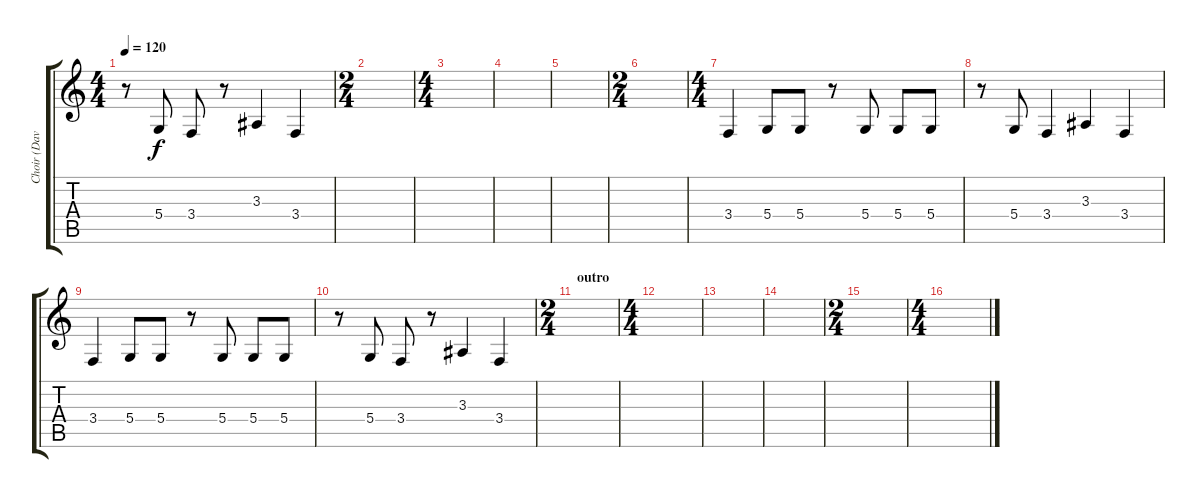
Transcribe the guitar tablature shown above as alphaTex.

\track ("Choir (Davies,Thompson,Helliwell)" "Choir (Dav") {instrument lead6voice}
\staff {score tabs}
\tuning (E4 B3 G3 D3 A2 E2) {hide}
\ts (4 4)
\tempo 120
\clef g2
\ks c
r.8{dy f} 5.4.8 3.4.8 r.8 3.3.4 3.4.4 |
\ts (2 4)
|
\ts (4 4)
|
|
|
\ts (2 4)
|
\ts (4 4)
3.4.4 5.4.8 5.4.8 r.8 5.4.8 5.4.8 5.4.8 |
r.8 5.4.8 3.4.4 3.3.4 3.4.4 |
3.4.4 5.4.8 5.4.8 r.8 5.4.8 5.4.8 5.4.8 |
r.8 5.4.8 3.4.8 r.8 3.3.4 3.4.4 |
\ts (2 4)
\section ("" "outro")
|
\ts (4 4)
|
|
|
\ts (2 4)
|
\ts (4 4)
